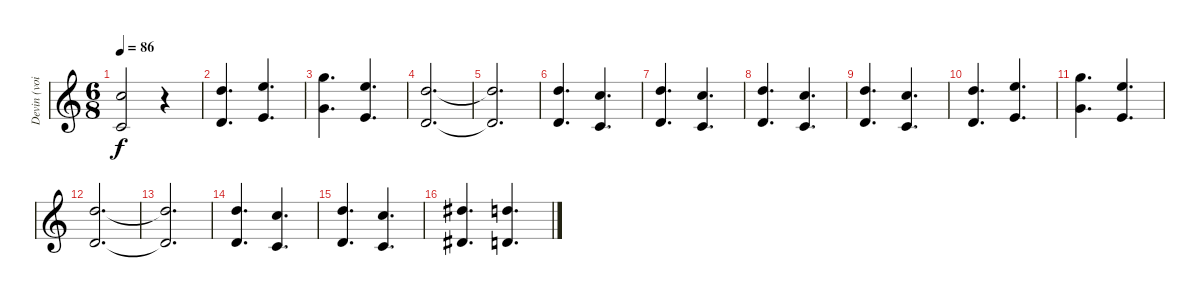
\track ("Devin (voice)" "Devin (voi") {instrument flute}
\staff {score}
\tuning (E4 C4 G3 C3 G2 C2) {hide}
\ts (6 8)
\tempo 86
\clef g2
\ks c
(8.1{t} 5.3{t}).2{dy f} r.4 |
(10.1 7.3).4{d} (12.1 9.3).4{d} |
(15.1 12.3).4{d} (12.1 9.3).4{d} |
(10.1 7.3).2{d} |
(10.1{t} 7.3{t}).2{d} |
(10.1 7.3).4{d} (8.1 5.3).4{d} |
(10.1 7.3).4{d} (8.1 5.3).4{d} |
(10.1 7.3).4{d} (8.1 5.3).4{d} |
(10.1 7.3).4{d} (8.1 5.3).4{d} |
(10.1 7.3).4{d} (12.1 9.3).4{d} |
(15.1 12.3).4{d} (12.1 9.3).4{d} |
(10.1 7.3).2{d} |
(10.1{t} 7.3{t}).2{d} |
(10.1 7.3).4{d} (8.1 5.3).4{d} |
(10.1 7.3).4{d} (8.1 5.3).4{d} |
(11.1 8.3).4{d} (10.1 7.3).4{d}
